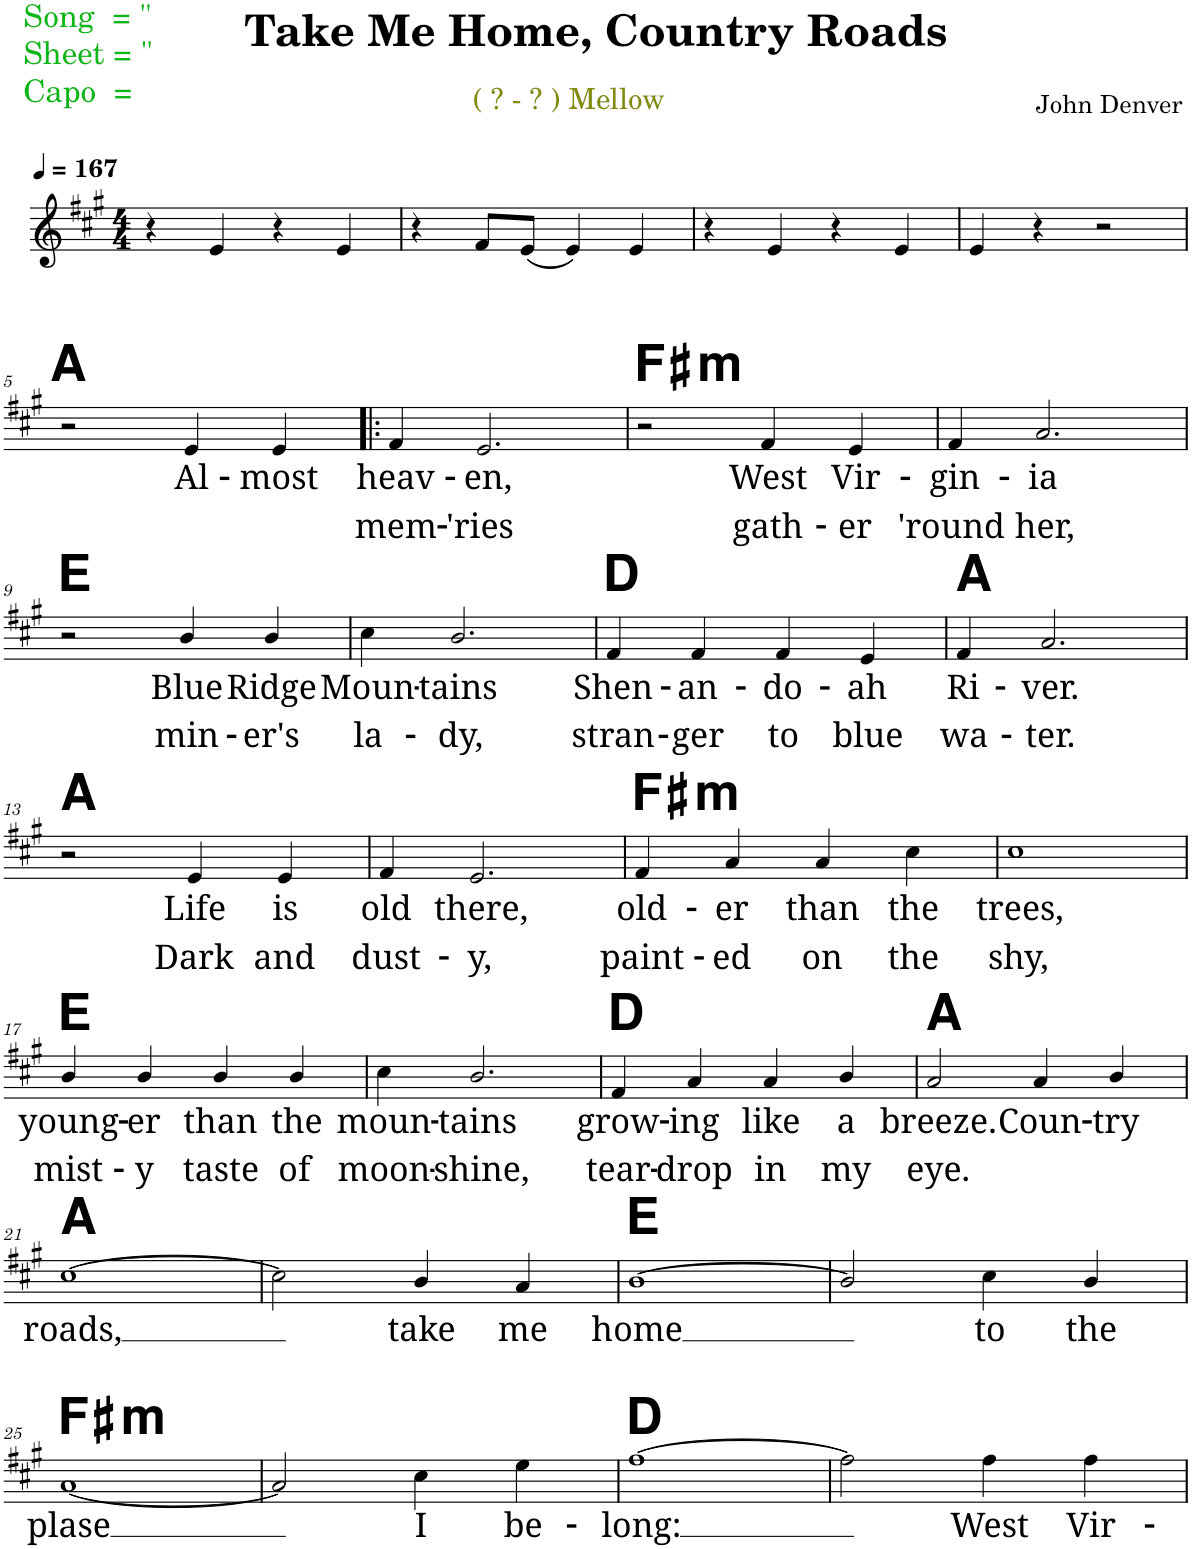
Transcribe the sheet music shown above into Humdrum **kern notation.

**kern	**text	**text	**harte
*part1	*part1	*part1	*part1
*staff1	*staff1	*staff1	*
*I"Acoustic Guitar	*	*	*
*I'Guit.	*	*	*
*clefG2	*	*	*
*Trd7c12	*	*	*
*k[f#c#g#]	*	*	*
*M4/4	*	*	*
*MM167	*	*	*
=1	=1	=1	=1
4r	.	.	.
4e/	.	.	.
4r	.	.	.
4e/	.	.	.
=2	=2	=2	=2
4r	.	.	.
8f#/L	.	.	.
(8e/J	.	.	.
4e/)	.	.	.
4e/	.	.	.
=3	=3	=3	=3
4r	.	.	.
4e/	.	.	.
4r	.	.	.
4e/	.	.	.
=4	=4	=4	=4
4e/	.	.	.
4r	.	.	.
2r	.	.	.
!!LO:LB:g=z
=5	=5	=5	=5
2r	.	.	A:maj
!	!LO:LY:b	!	!
4e/	Al-	.	.
!	!LO:LY:b	!	!
4e/	-most	.	.
=6!|:	=6!|:	=6!|:	=6!|:
!	!LO:LY:b	!LO:LY:b	!
4f#/	heav-	mem-	.
!	!LO:LY:b	!LO:LY:b	!
2.e/	-en,	-'ries	.
=7	=7	=7	=7
!	!	!	!LO:H:kt=m
2r	.	.	F#:min
!	!LO:LY:b	!LO:LY:b	!
4f#/	West	gath-	.
!	!LO:LY:b	!LO:LY:b	!
4e/	Vir-	-er	.
=8	=8	=8	=8
!	!LO:LY:b	!LO:LY:b	!
4f#/	-gin-	'round	.
!	!LO:LY:b	!LO:LY:b	!
2.a/	-ia	her,	.
!!LO:LB:g=z
=9	=9	=9	=9
2r	.	.	E:maj
!	!LO:LY:b	!LO:LY:b	!
4b/	Blue	min-	.
!	!LO:LY:b	!LO:LY:b	!
4b/	Ridge	-er's	.
=10	=10	=10	=10
!	!LO:LY:b	!LO:LY:b	!
4cc#\	Moun-	la-	.
!	!LO:LY:b	!LO:LY:b	!
2.b/	-tains	-dy,	.
=11	=11	=11	=11
!	!LO:LY:b	!LO:LY:b	!
4f#/	Shen-	stran-	D:maj
!	!LO:LY:b	!LO:LY:b	!
4f#/	-an-	-ger	.
!	!LO:LY:b	!LO:LY:b	!
4f#/	-do-	to	.
!	!LO:LY:b	!LO:LY:b	!
4e/	-ah	blue	.
=12	=12	=12	=12
!	!LO:LY:b	!LO:LY:b	!
4f#/	Ri-	wa-	A:maj
!	!LO:LY:b	!LO:LY:b	!
2.a/	-ver.	-ter.	.
!!LO:LB:g=z
=13	=13	=13	=13
2r	.	.	A:maj
!	!LO:LY:b	!LO:LY:b	!
4e/	Life	Dark	.
!	!LO:LY:b	!LO:LY:b	!
4e/	is	and	.
=14	=14	=14	=14
!	!LO:LY:b	!LO:LY:b	!
4f#/	old	dust-	.
!	!LO:LY:b	!LO:LY:b	!
2.e/	there,	-y,	.
=15	=15	=15	=15
!	!LO:LY:b	!LO:LY:b	!LO:H:kt=m
4f#/	old-	paint-	F#:min
!	!LO:LY:b	!LO:LY:b	!
4a/	-er	-ed	.
!	!LO:LY:b	!LO:LY:b	!
4a/	than	on	.
!	!LO:LY:b	!LO:LY:b	!
4cc#\	the	the	.
=16	=16	=16	=16
!	!LO:LY:b	!LO:LY:b	!
1cc#	trees,	shy,	.
!!LO:LB:g=z
=17	=17	=17	=17
!	!LO:LY:b	!LO:LY:b	!
4b/	young-	mist-	E:maj
!	!LO:LY:b	!LO:LY:b	!
4b/	-er	-y	.
!	!LO:LY:b	!LO:LY:b	!
4b/	than	taste	.
!	!LO:LY:b	!LO:LY:b	!
4b/	the	of	.
=18	=18	=18	=18
!	!LO:LY:b	!LO:LY:b	!
4cc#\	moun-	moon-	.
!	!LO:LY:b	!LO:LY:b	!
2.b/	-tains	-shine,	.
=19	=19	=19	=19
!	!LO:LY:b	!LO:LY:b	!
4f#/	grow-	tear-	D:maj
!	!LO:LY:b	!LO:LY:b	!
4a/	-ing	-drop	.
!	!LO:LY:b	!LO:LY:b	!
4a/	like	in	.
!	!LO:LY:b	!LO:LY:b	!
4b/	a	my	.
=20	=20	=20	=20
!	!LO:LY:b	!LO:LY:b	!
2a/	breeze.	eye.	A:maj
!	!LO:LY:b	!	!
4a/	Coun-	.	.
!	!LO:LY:b	!	!
4b/	-try	.	.
!!LO:LB:g=z
=21	=21	=21	=21
!	!LO:LY:b	!	!
[1cc#	roads,	.	A:maj
=22	=22	=22	=22
2cc#\]	.	.	.
!	!LO:LY:b	!	!
4b/	take	.	.
!	!LO:LY:b	!	!
4a/	me	.	.
=23	=23	=23	=23
!	!LO:LY:b	!	!
[1b	home	.	E:maj
=24	=24	=24	=24
2b/]	.	.	.
!	!LO:LY:b	!	!
4cc#\	to	.	.
!	!LO:LY:b	!	!
4b/	the	.	.
!!LO:LB:g=z
=25	=25	=25	=25
!	!LO:LY:b	!	!LO:H:kt=m
[1a	plase	.	F#:min
=26	=26	=26	=26
2a/]	.	.	.
!	!LO:LY:b	!	!
4cc#\	I	.	.
!	!LO:LY:b	!	!
4ee\	be-	.	.
=27	=27	=27	=27
!	!LO:LY:b	!	!
[1ff#	-long:	.	D:maj
=28	=28	=28	=28
2ff#\]	.	.	.
!	!LO:LY:b	!	!
4ff#\	West	.	.
!	!LO:LY:b	!	!
4ff#\	Vir-	.	.
=	=	=	=
*-	*-	*-	*-
